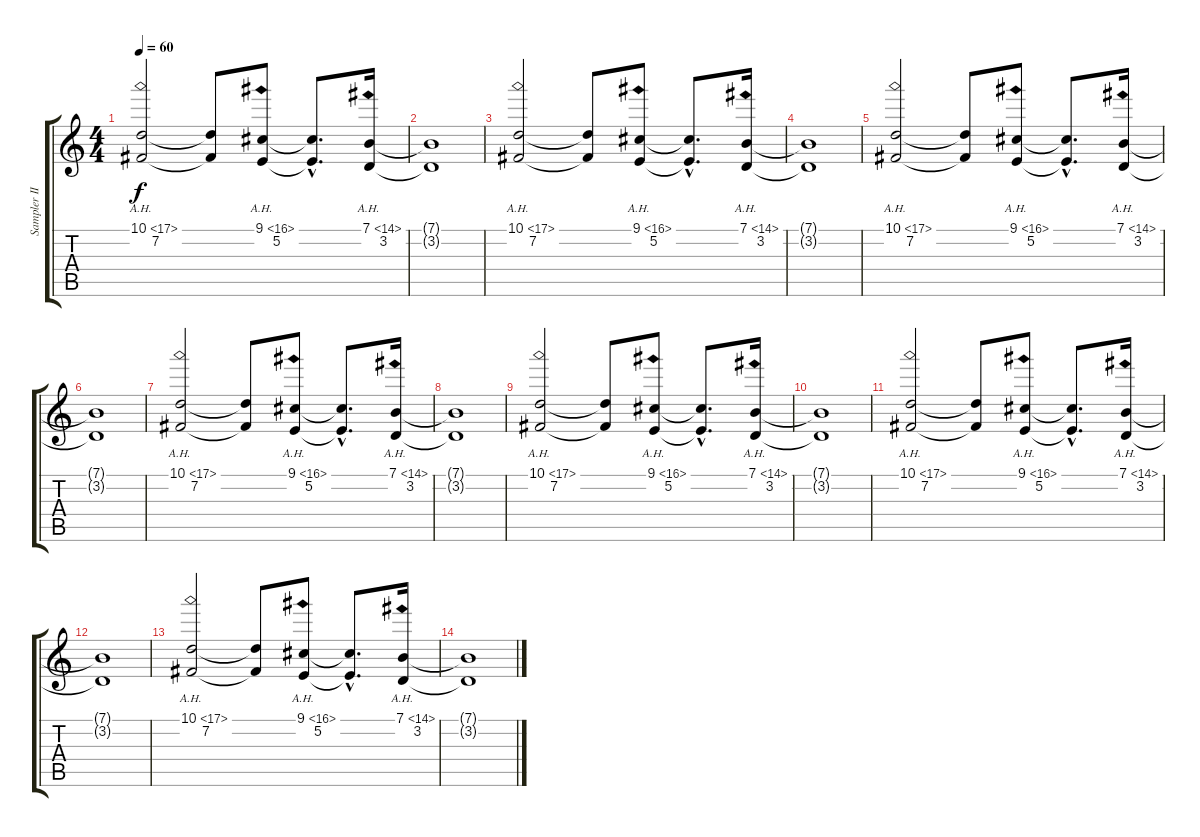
\track ("Sampler III" "Sampler II") {instrument pad2warm}
\staff {score tabs}
\tuning (E4 B3 G3 D3 A2 E2) {hide}
\ts (4 4)
\tempo 60
\clef g2
\ks c
(10.1{ah 7} 7.2).2{dy f} (10.1{t} 7.2{t}).8 (9.1{ah 7} 5.2).8 (9.1{hac t} 5.2{hac t}).8{d} (7.1{ah 7} 3.2).16 |
(7.1{t} 3.2{t}).1 |
(10.1{ah 7} 7.2).2 (10.1{t} 7.2{t}).8 (9.1{ah 7} 5.2).8 (9.1{hac t} 5.2{hac t}).8{d} (7.1{ah 7} 3.2).16 |
(7.1{t} 3.2{t}).1 |
(10.1{ah 7} 7.2).2 (10.1{t} 7.2{t}).8 (9.1{ah 7} 5.2).8 (9.1{hac t} 5.2{hac t}).8{d} (7.1{ah 7} 3.2).16 |
(7.1{t} 3.2{t}).1 |
(10.1{ah 7} 7.2).2 (10.1{t} 7.2{t}).8 (9.1{ah 7} 5.2).8 (9.1{hac t} 5.2{hac t}).8{d} (7.1{ah 7} 3.2).16 |
(7.1{t} 3.2{t}).1 |
(10.1{ah 7} 7.2).2 (10.1{t} 7.2{t}).8 (9.1{ah 7} 5.2).8 (9.1{hac t} 5.2{hac t}).8{d} (7.1{ah 7} 3.2).16 |
(7.1{t} 3.2{t}).1 |
(10.1{ah 7} 7.2).2 (10.1{t} 7.2{t}).8 (9.1{ah 7} 5.2).8 (9.1{hac t} 5.2{hac t}).8{d} (7.1{ah 7} 3.2).16 |
(7.1{t} 3.2{t}).1 |
(10.1{ah 7} 7.2).2 (10.1{t} 7.2{t}).8 (9.1{ah 7} 5.2).8 (9.1{hac t} 5.2{hac t}).8{d} (7.1{ah 7} 3.2).16 |
(7.1{t} 3.2{t}).1
